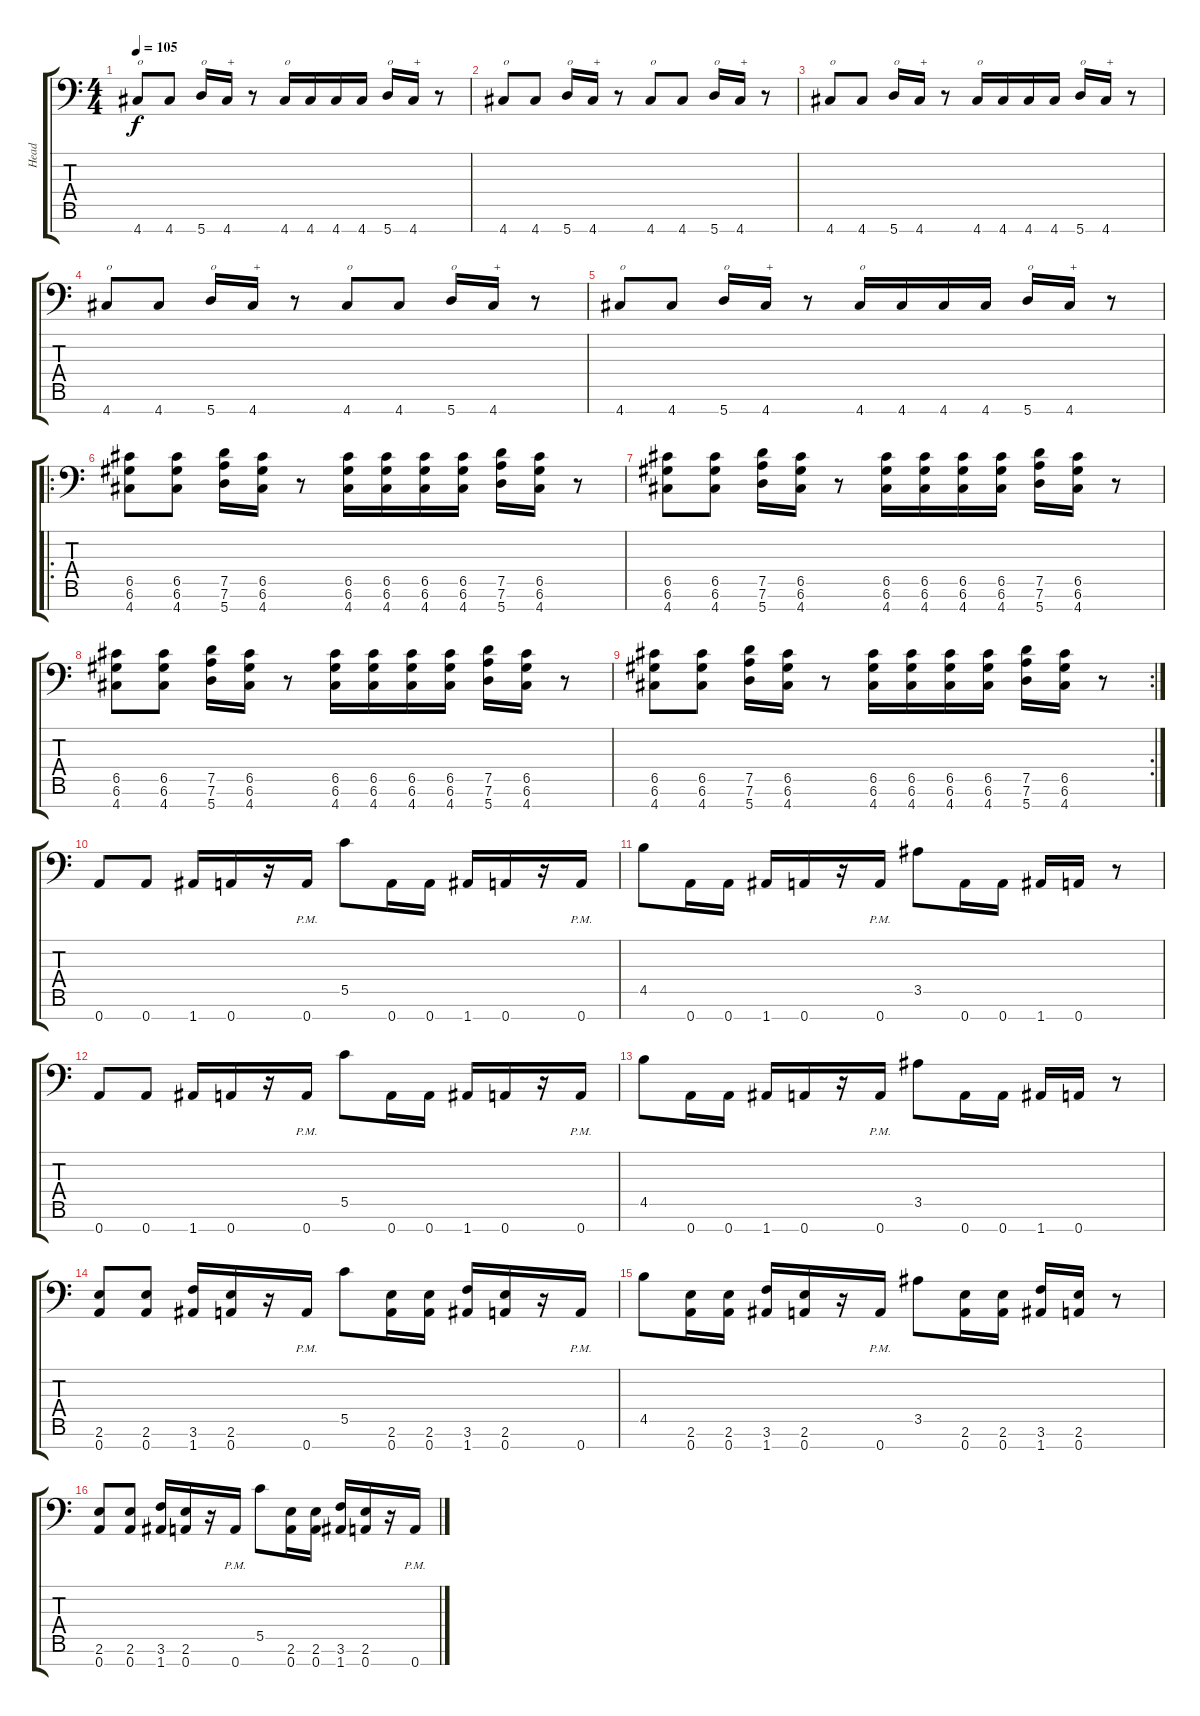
\track ("Head" "Head") {instrument distortionguitar}
\staff {score tabs}
\tuning (D4 A3 F3 C3 G2 D2 A1) {hide}
\ts (4 4)
\tempo 105
\clef f4
\ks c
4.7.8{txt "o" dy f} 4.7.8 5.7.16{txt "o"} 4.7.16{txt "+"} r.8 4.7.16{txt "o"} 4.7.16 4.7.16 4.7.16 5.7.16{txt "o"} 4.7.16{txt "+"} r.8 |
4.7.8{txt "o"} 4.7.8 5.7.16{txt "o"} 4.7.16{txt "+"} r.8 4.7.8{txt "o"} 4.7.8 5.7.16{txt "o"} 4.7.16{txt "+"} r.8 |
4.7.8{txt "o"} 4.7.8 5.7.16{txt "o"} 4.7.16{txt "+"} r.8 4.7.16{txt "o"} 4.7.16 4.7.16 4.7.16 5.7.16{txt "o"} 4.7.16{txt "+"} r.8 |
4.7.8{txt "o"} 4.7.8 5.7.16{txt "o"} 4.7.16{txt "+"} r.8 4.7.8{txt "o"} 4.7.8 5.7.16{txt "o"} 4.7.16{txt "+"} r.8 |
4.7.8{txt "o"} 4.7.8 5.7.16{txt "o"} 4.7.16{txt "+"} r.8 4.7.16{txt "o"} 4.7.16 4.7.16 4.7.16 5.7.16{txt "o"} 4.7.16{txt "+"} r.8 |
\ro
(6.5 6.6 4.7).8{volume 16 instrument distortionguitar} (6.5 6.6 4.7).8 (7.5 7.6 5.7).16 (6.5 6.6 4.7).16 r.8 (6.5 6.6 4.7).16 (6.5 6.6 4.7).16 (6.5 6.6 4.7).16 (6.5 6.6 4.7).16 (7.5 7.6 5.7).16 (6.5 6.6 4.7).16 r.8 |
(6.5 6.6 4.7).8 (6.5 6.6 4.7).8 (7.5 7.6 5.7).16 (6.5 6.6 4.7).16 r.8 (6.5 6.6 4.7).16 (6.5 6.6 4.7).16 (6.5 6.6 4.7).16 (6.5 6.6 4.7).16 (7.5 7.6 5.7).16 (6.5 6.6 4.7).16 r.8 |
(6.5 6.6 4.7).8 (6.5 6.6 4.7).8 (7.5 7.6 5.7).16 (6.5 6.6 4.7).16 r.8 (6.5 6.6 4.7).16 (6.5 6.6 4.7).16 (6.5 6.6 4.7).16 (6.5 6.6 4.7).16 (7.5 7.6 5.7).16 (6.5 6.6 4.7).16 r.8 |
\rc 2
(6.5 6.6 4.7).8 (6.5 6.6 4.7).8 (7.5 7.6 5.7).16 (6.5 6.6 4.7).16 r.8 (6.5 6.6 4.7).16 (6.5 6.6 4.7).16 (6.5 6.6 4.7).16 (6.5 6.6 4.7).16 (7.5 7.6 5.7).16 (6.5 6.6 4.7).16 r.8 |
0.7.8{volume 11} 0.7.8 1.7.16 0.7.16 r.16 0.7{pm}.16 5.5.8 0.7.16 0.7.16 1.7.16 0.7.16 r.16 0.7{pm}.16 |
4.5.8 0.7.16 0.7.16 1.7.16 0.7.16 r.16 0.7{pm}.16 3.5.8 0.7.16 0.7.16 1.7.16 0.7.16 r.8 |
0.7.8 0.7.8 1.7.16 0.7.16 r.16 0.7{pm}.16 5.5.8 0.7.16 0.7.16 1.7.16 0.7.16 r.16 0.7{pm}.16 |
4.5.8 0.7.16 0.7.16 1.7.16 0.7.16 r.16 0.7{pm}.16 3.5.8 0.7.16 0.7.16 1.7.16 0.7.16 r.8 |
(2.6 0.7).8 (2.6 0.7).8 (3.6 1.7).16 (2.6 0.7).16 r.16 0.7{pm}.16 5.5.8 (2.6 0.7).16 (2.6 0.7).16 (3.6 1.7).16 (2.6 0.7).16 r.16 0.7{pm}.16 |
4.5.8 (2.6 0.7).16 (2.6 0.7).16 (3.6 1.7).16 (2.6 0.7).16 r.16 0.7{pm}.16 3.5.8 (2.6 0.7).16 (2.6 0.7).16 (3.6 1.7).16 (2.6 0.7).16 r.8 |
(2.6 0.7).8 (2.6 0.7).8 (3.6 1.7).16 (2.6 0.7).16 r.16 0.7{pm}.16 5.5.8 (2.6 0.7).16 (2.6 0.7).16 (3.6 1.7).16 (2.6 0.7).16 r.16 0.7{pm}.16
